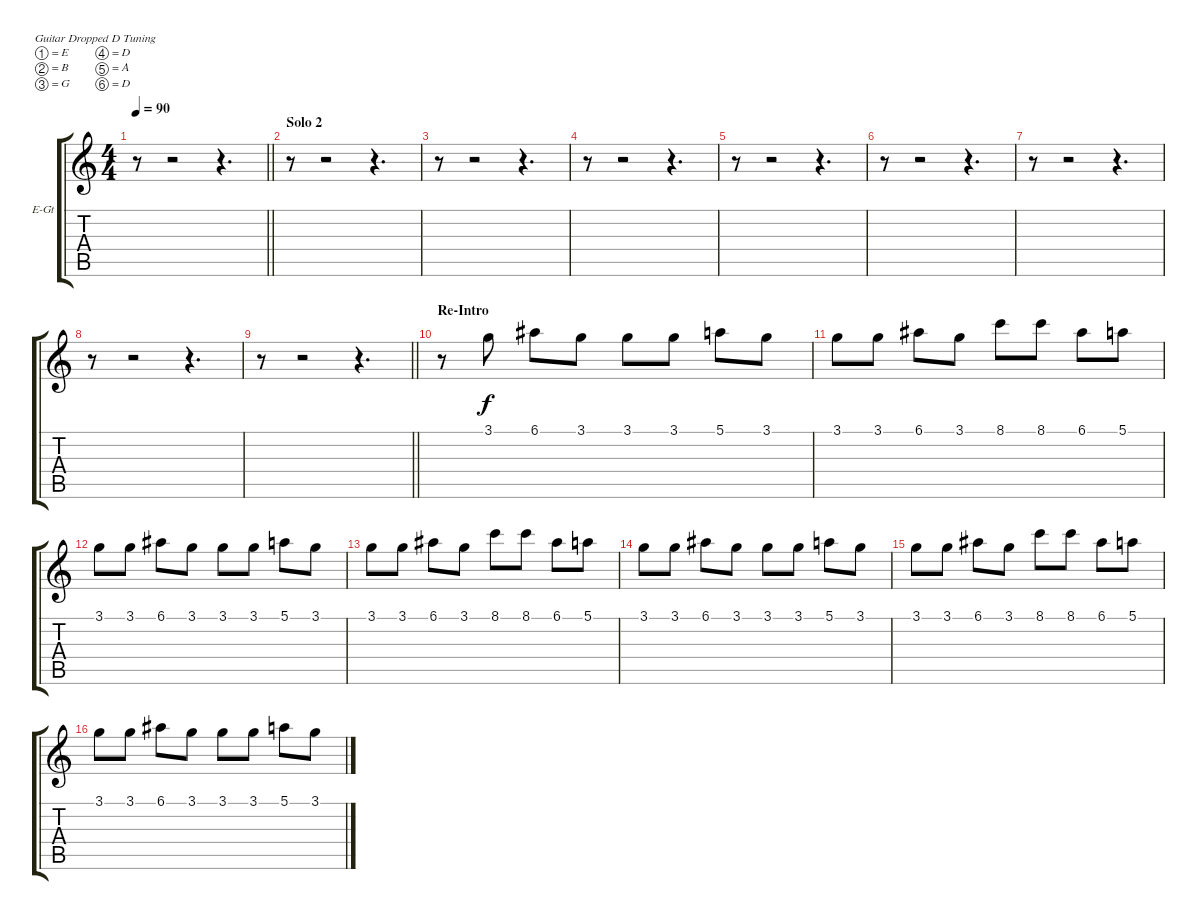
\bracketExtendMode groupsimilarinstruments
\firstSystemTrackNameOrientation horizontal
\otherSystemsTrackNameOrientation horizontal
\track ("Lead Left" "E-Gt") {instrument distortionguitar}
\staff {score tabs}
\tuning (E4 B3 G3 D3 A2 D2)
\ts (4 4)
\tempo 90
\clef g2
\barLineRight lightlight
\ks c
r.8{dy f} r.2 r.4{d} |
\section ("" "Solo 2")
r.8 r.2 r.4{d} |
r.8 r.2 r.4{d} |
r.8 r.2 r.4{d} |
r.8 r.2 r.4{d} |
r.8 r.2 r.4{d} |
r.8 r.2 r.4{d} |
r.8 r.2 r.4{d} |
\barLineRight lightlight
r.8 r.2 r.4{d} |
\section ("" "Re-Intro")
r.8 3.1.8 6.1.8 3.1.8 3.1.8 3.1.8 5.1.8 3.1.8 |
3.1.8 3.1.8 6.1.8 3.1.8 8.1.8 8.1.8 6.1.8 5.1.8 |
3.1.8 3.1.8 6.1.8 3.1.8 3.1.8 3.1.8 5.1.8 3.1.8 |
3.1.8 3.1.8 6.1.8 3.1.8 8.1.8 8.1.8 6.1.8 5.1.8 |
3.1.8 3.1.8 6.1.8 3.1.8 3.1.8 3.1.8 5.1.8 3.1.8 |
3.1.8 3.1.8 6.1.8 3.1.8 8.1.8 8.1.8 6.1.8 5.1.8 |
3.1.8 3.1.8 6.1.8 3.1.8 3.1.8 3.1.8 5.1.8 3.1.8
